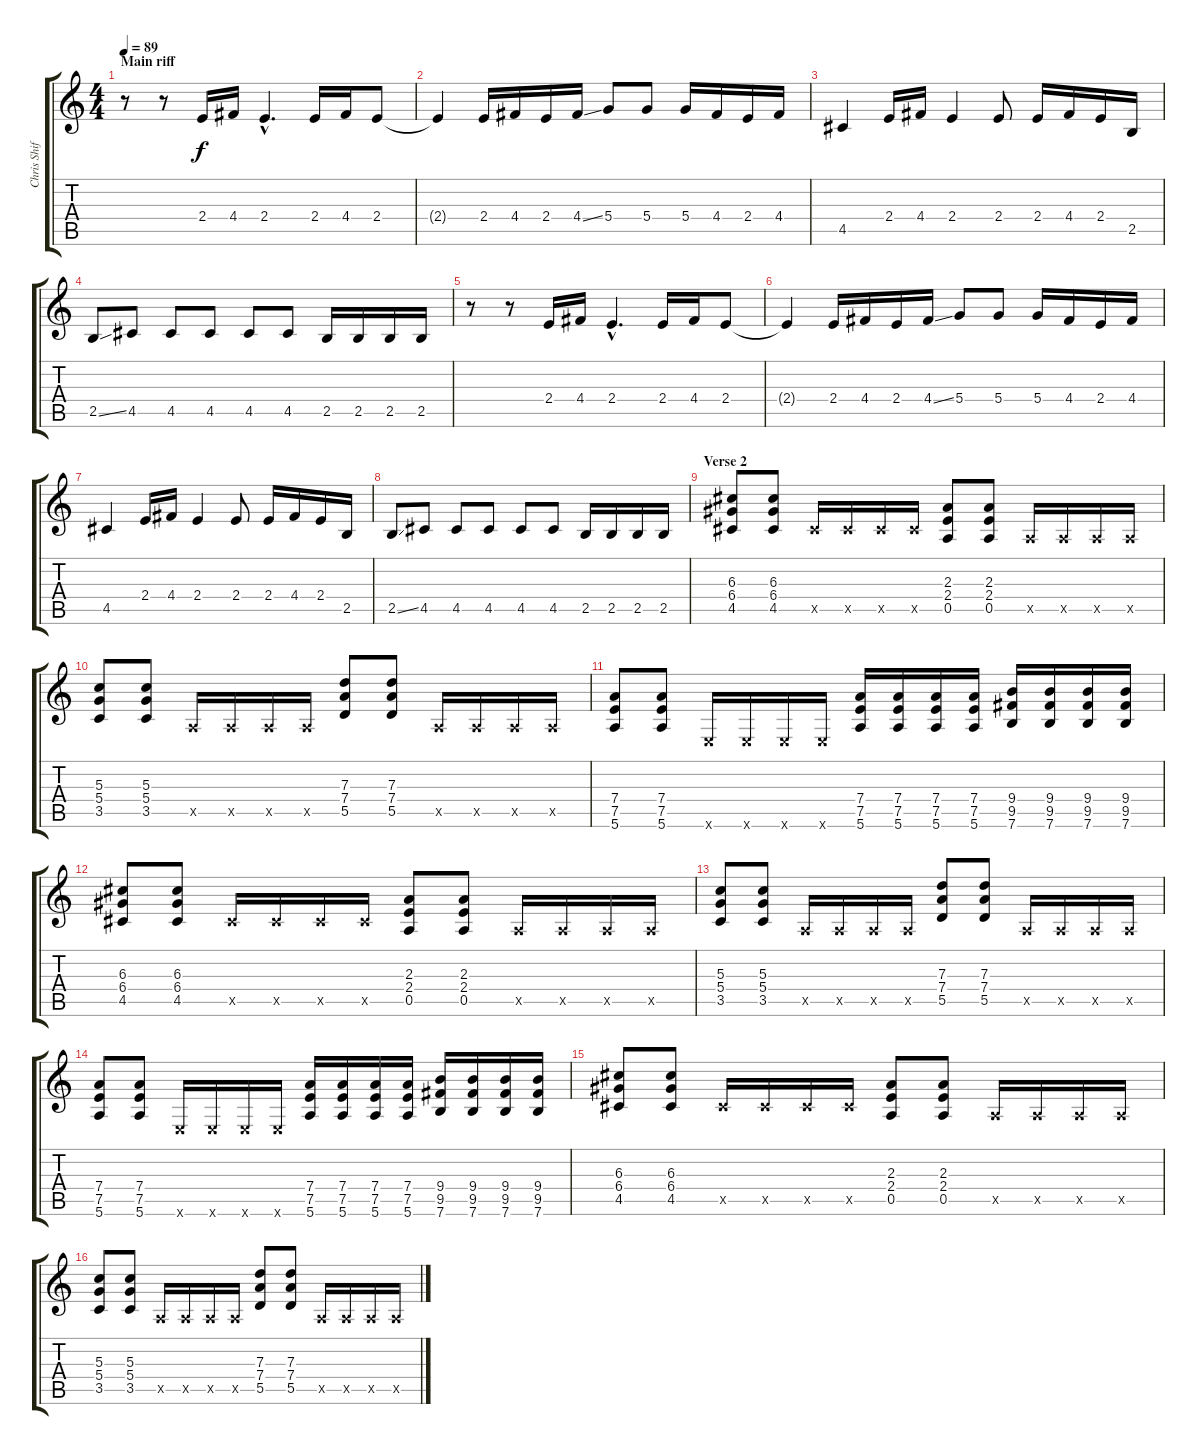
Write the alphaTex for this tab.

\track ("Chris Shifflett (Guitar)" "Chris Shif") {instrument distortionguitar}
\staff {score tabs}
\tuning (E4 B3 G3 D3 A2 E2) {hide}
\ts (4 4)
\section ("" "Main riff")
\tempo 89
\clef g2
\ks c
r.8{dy f} r.8 2.4.16 4.4.16 2.4{hac}.4{d} 2.4.16 4.4.16 2.4.8 |
2.4{t}.4 2.4.16 4.4.16 2.4.16 4.4{ss}.16 5.4.8 5.4.8 5.4.16 4.4.16 2.4.16 4.4.16 |
4.5.4 2.4.16 4.4.16 2.4.4 2.4.8 2.4.16 4.4.16 2.4.16 2.5.16 |
2.5{ss}.8 4.5.8 4.5.8 4.5.8 4.5.8 4.5.8 2.5.16 2.5.16 2.5.16 2.5.16 |
r.8 r.8 2.4.16 4.4.16 2.4{hac}.4{d} 2.4.16 4.4.16 2.4.8 |
2.4{t}.4 2.4.16 4.4.16 2.4.16 4.4{ss}.16 5.4.8 5.4.8 5.4.16 4.4.16 2.4.16 4.4.16 |
4.5.4 2.4.16 4.4.16 2.4.4 2.4.8 2.4.16 4.4.16 2.4.16 2.5.16 |
2.5{ss}.8 4.5.8 4.5.8 4.5.8 4.5.8 4.5.8 2.5.16 2.5.16 2.5.16 2.5.16 |
\section ("" "Verse 2")
(6.3 6.4 4.5).8 (6.3 6.4 4.5).8 4.5{x}.16 4.5{x}.16 4.5{x}.16 4.5{x}.16 (2.3 2.4 0.5).8 (2.3 2.4 0.5).8 0.5{x}.16 0.5{x}.16 0.5{x}.16 0.5{x}.16 |
(5.3 5.4 3.5).8 (5.3 5.4 3.5).8 0.5{x}.16 0.5{x}.16 0.5{x}.16 0.5{x}.16 (7.3 7.4 5.5).8 (7.3 7.4 5.5).8 0.5{x}.16 0.5{x}.16 0.5{x}.16 0.5{x}.16 |
(7.4 7.5 5.6).8 (7.4 7.5 5.6).8 0.6{x}.16 0.6{x}.16 0.6{x}.16 0.6{x}.16 (7.4 7.5 5.6).16 (7.4 7.5 5.6).16 (7.4 7.5 5.6).16 (7.4 7.5 5.6).16 (9.4 9.5 7.6).16 (9.4 9.5 7.6).16 (9.4 9.5 7.6).16 (9.4 9.5 7.6).16 |
(6.3 6.4 4.5).8 (6.3 6.4 4.5).8 4.5{x}.16 4.5{x}.16 4.5{x}.16 4.5{x}.16 (2.3 2.4 0.5).8 (2.3 2.4 0.5).8 0.5{x}.16 0.5{x}.16 0.5{x}.16 0.5{x}.16 |
(5.3 5.4 3.5).8 (5.3 5.4 3.5).8 0.5{x}.16 0.5{x}.16 0.5{x}.16 0.5{x}.16 (7.3 7.4 5.5).8 (7.3 7.4 5.5).8 0.5{x}.16 0.5{x}.16 0.5{x}.16 0.5{x}.16 |
(7.4 7.5 5.6).8 (7.4 7.5 5.6).8 0.6{x}.16 0.6{x}.16 0.6{x}.16 0.6{x}.16 (7.4 7.5 5.6).16 (7.4 7.5 5.6).16 (7.4 7.5 5.6).16 (7.4 7.5 5.6).16 (9.4 9.5 7.6).16 (9.4 9.5 7.6).16 (9.4 9.5 7.6).16 (9.4 9.5 7.6).16 |
(6.3 6.4 4.5).8 (6.3 6.4 4.5).8 4.5{x}.16 4.5{x}.16 4.5{x}.16 4.5{x}.16 (2.3 2.4 0.5).8 (2.3 2.4 0.5).8 0.5{x}.16 0.5{x}.16 0.5{x}.16 0.5{x}.16 |
(5.3 5.4 3.5).8 (5.3 5.4 3.5).8 0.5{x}.16 0.5{x}.16 0.5{x}.16 0.5{x}.16 (7.3 7.4 5.5).8 (7.3 7.4 5.5).8 0.5{x}.16 0.5{x}.16 0.5{x}.16 0.5{x}.16
